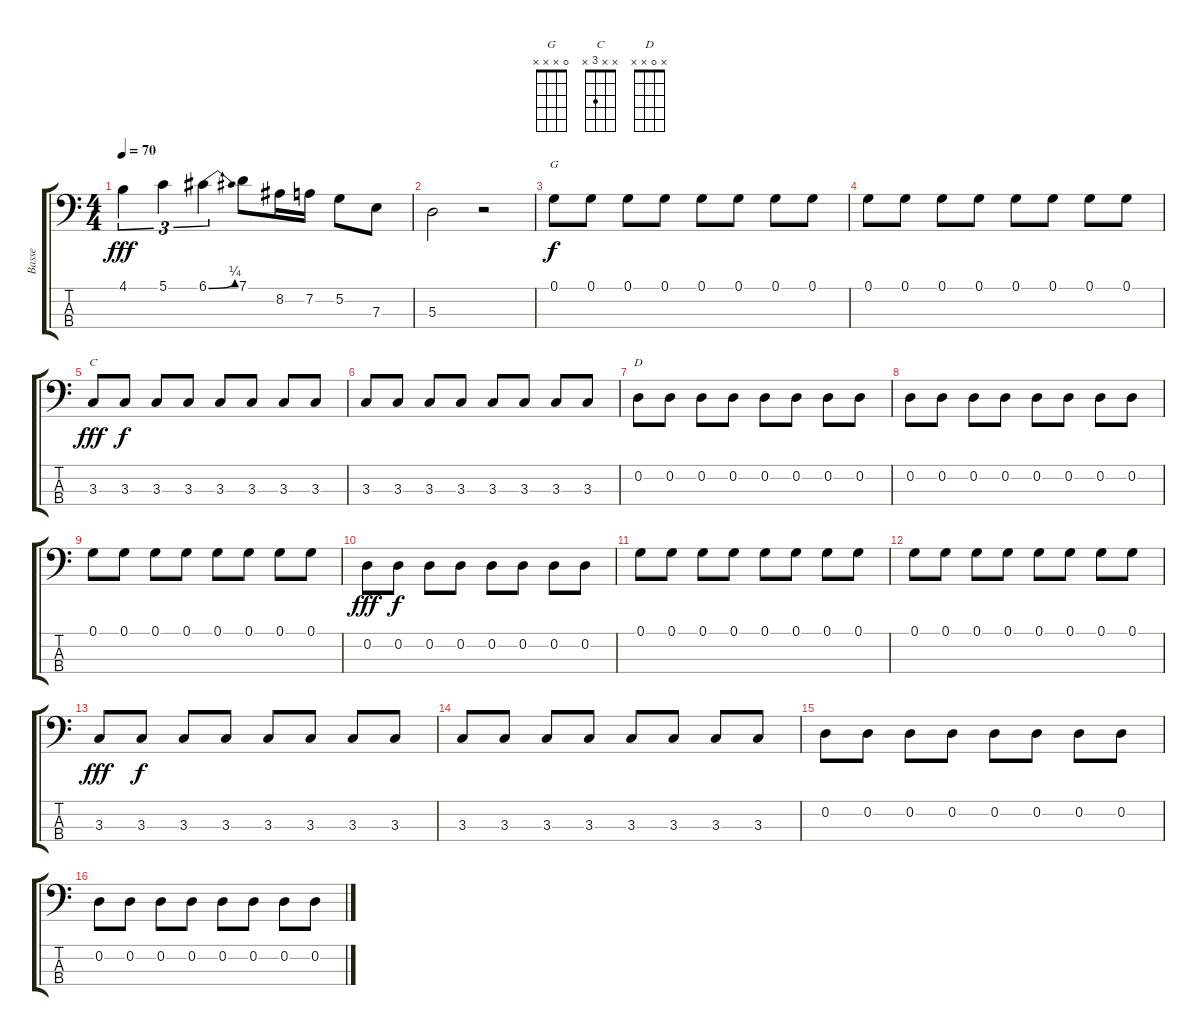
\track ("Basse " "Basse ") {instrument electricbassfinger}
\staff {score tabs}
\tuning (G2 D2 A1 E1) {hide}
\chord ("G" 0 x x x)
\chord ("C" x x 3 x)
\chord ("D" x 0 x x)
\ts (4 4)
\tempo 70
\clef f4
\ks c
4.1.4{tu (3 2) dy fff} 5.1.4{tu (3 2)} 6.1{be (bend 0 0 60 1)}.4{tu (3 2)} 7.1.8 8.2.16 7.2.16 5.2.8 7.3.8 |
5.3.2 r.2 |
0.1.8{ch "G" dy f} 0.1.8 0.1.8 0.1.8 0.1.8 0.1.8 0.1.8 0.1.8 |
0.1.8 0.1.8 0.1.8 0.1.8 0.1.8 0.1.8 0.1.8 0.1.8 |
3.3.8{ch "C" dy fff} 3.3.8{dy f} 3.3.8 3.3.8 3.3.8 3.3.8 3.3.8 3.3.8 |
3.3.8 3.3.8 3.3.8 3.3.8 3.3.8 3.3.8 3.3.8 3.3.8 |
0.2.8{ch "D"} 0.2.8 0.2.8 0.2.8 0.2.8 0.2.8 0.2.8 0.2.8 |
0.2.8 0.2.8 0.2.8 0.2.8 0.2.8 0.2.8 0.2.8 0.2.8 |
0.1.8 0.1.8 0.1.8 0.1.8 0.1.8 0.1.8 0.1.8 0.1.8 |
0.2.8{dy fff} 0.2.8{dy f} 0.2.8 0.2.8 0.2.8 0.2.8 0.2.8 0.2.8 |
0.1.8 0.1.8 0.1.8 0.1.8 0.1.8 0.1.8 0.1.8 0.1.8 |
0.1.8 0.1.8 0.1.8 0.1.8 0.1.8 0.1.8 0.1.8 0.1.8 |
3.3.8{dy fff} 3.3.8{dy f} 3.3.8 3.3.8 3.3.8 3.3.8 3.3.8 3.3.8 |
3.3.8 3.3.8 3.3.8 3.3.8 3.3.8 3.3.8 3.3.8 3.3.8 |
0.2.8 0.2.8 0.2.8 0.2.8 0.2.8 0.2.8 0.2.8 0.2.8 |
0.2.8 0.2.8 0.2.8 0.2.8 0.2.8 0.2.8 0.2.8 0.2.8
